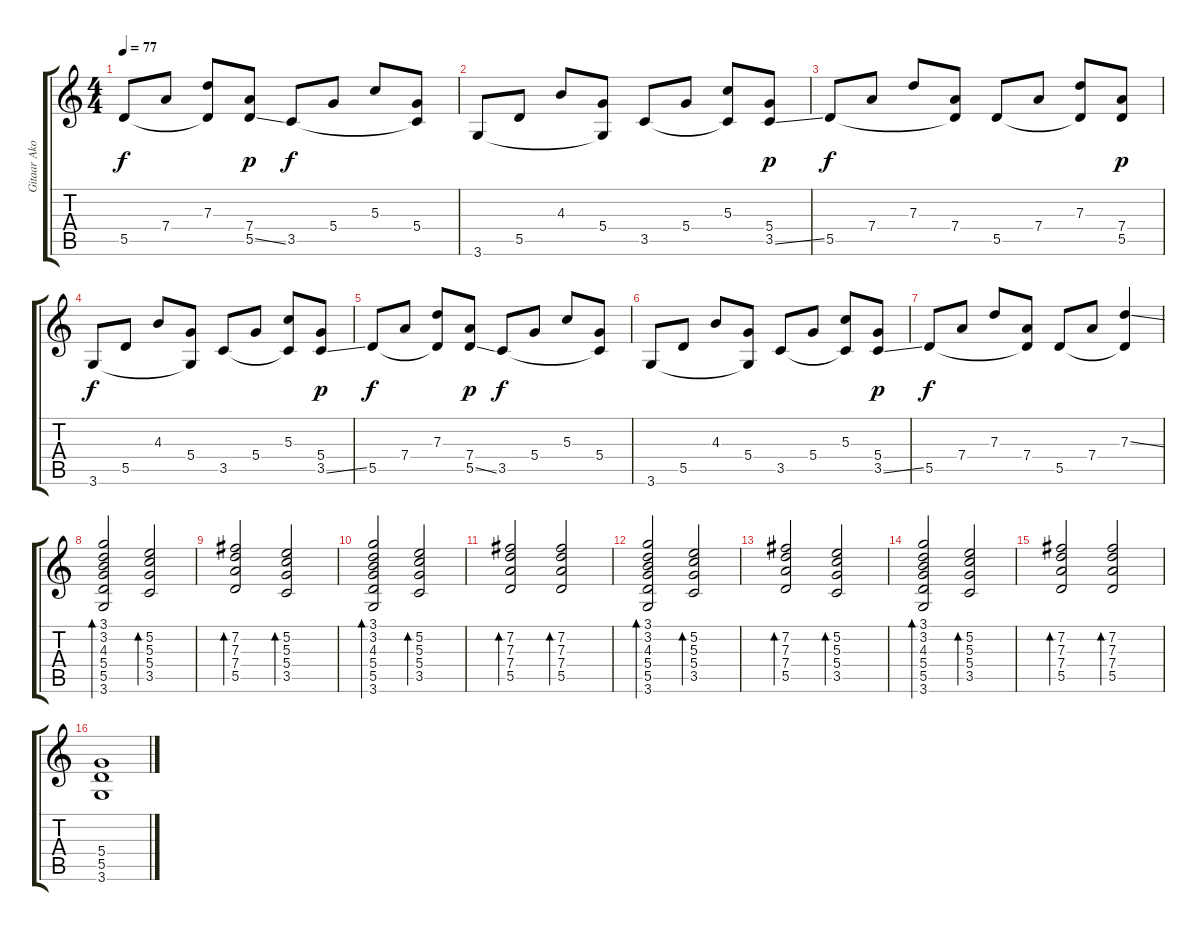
\track ("Gitaar Akoestisch" "Gitaar Ako") {instrument acousticguitarsteel}
\staff {score tabs}
\tuning (E4 B3 G3 D3 A2 E2) {hide}
\ts (4 4)
\tempo 77
\clef g2
\ks c
5.5.8{dy f} 7.4.8 (7.3 5.5{t}).8 (7.4 5.5{ss}).8{dy p} 3.5.8{dy f} 5.4.8 5.3.8 (5.4 3.5{t}).8 |
3.6.8 5.5.8 4.3.8 (5.4 3.6{t}).8 3.5.8 5.4.8 (5.3 3.5{t}).8 (5.4 3.5{ss}).8{dy p} |
5.5.8{dy f} 7.4.8 7.3.8 (7.4 5.5{t}).8 5.5.8 7.4.8 (7.3 5.5{t}).8 (7.4 5.5).8{dy p} |
3.6.8{dy f} 5.5.8 4.3.8 (5.4 3.6{t}).8 3.5.8 5.4.8 (5.3 3.5{t}).8 (5.4 3.5{ss}).8{dy p} |
5.5.8{dy f} 7.4.8 (7.3 5.5{t}).8 (7.4 5.5{ss}).8{dy p} 3.5.8{dy f} 5.4.8 5.3.8 (5.4 3.5{t}).8 |
3.6.8 5.5.8 4.3.8 (5.4 3.6{t}).8 3.5.8 5.4.8 (5.3 3.5{t}).8 (5.4 3.5{ss}).8{dy p} |
5.5.8{dy f} 7.4.8 7.3.8 (7.4 5.5{t}).8 5.5.8 7.4.8 (7.3{ss} 5.5{t}).4 |
(3.1 3.2 4.3 5.4 5.5 3.6).2{bd 120} (5.2 5.3 5.4 3.5).2{bd 120} |
(7.2 7.3 7.4 5.5).2{bd 120} (5.2 5.3 5.4 3.5).2{bd 120} |
(3.1 3.2 4.3 5.4 5.5 3.6).2{bd 120} (5.2 5.3 5.4 3.5).2{bd 120} |
(7.2 7.3 7.4 5.5).2{bd 120} (7.2 7.3 7.4 5.5).2{bd 120} |
(3.1 3.2 4.3 5.4 5.5 3.6).2{bd 120} (5.2 5.3 5.4 3.5).2{bd 120} |
(7.2 7.3 7.4 5.5).2{bd 120} (5.2 5.3 5.4 3.5).2{bd 120} |
(3.1 3.2 4.3 5.4 5.5 3.6).2{bd 120} (5.2 5.3 5.4 3.5).2{bd 120} |
(7.2 7.3 7.4 5.5).2{bd 120} (7.2 7.3 7.4 5.5).2{bd 120} |
(5.4 5.5 3.6).1
